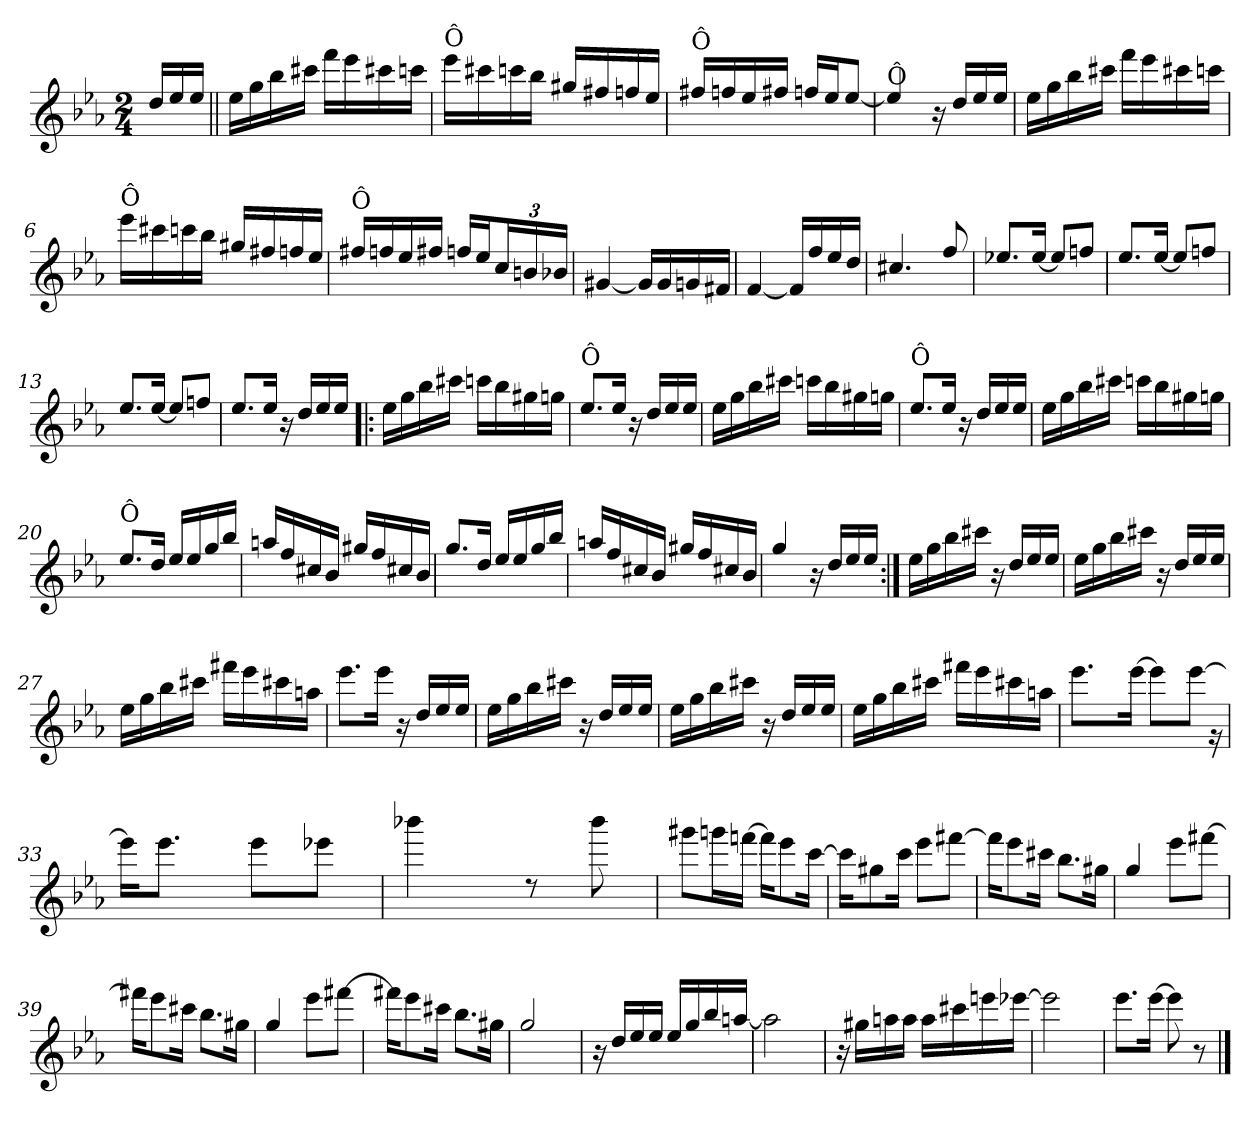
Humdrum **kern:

**kern
*part1
*staff1
*clefG2
*k[b-e-a-]
*E-:
*M2/4
=
16dd/LL
16ee-/
16ee-/JJ
=1||
16ee-\LL
16gg\
16bb-\
16ccc#X\JJ
16fff\LL
16eee-\
16ccc#X\
16cccn\JJ
=2
!LO:TX:a:t=Ô
16eee-\LL
16ccc#X\
16cccn\
16bb-\JJ
16gg#X/LL
16ff#X/
16ffn/
16ee-/JJ
=3
!LO:TX:a:t=Ô
16ff#X/LL
16ffn/
16ee-/
16ff#X/JJ
16ffn/LL
16ee-/J
[8ee-/J
=4
!LO:TX:a:t=Ô
4ee-/]
16r
16dd/LL
16ee-/
16ee-/JJ
!!LO:LB:g=z
=5
16ee-\LL
16gg\
16bb-\
16ccc#X\JJ
16fff\LL
16eee-\
16ccc#X\
16cccn\JJ
=6
!LO:TX:a:t=Ô
16eee-\LL
16ccc#X\
16cccn\
16bb-\JJ
16gg#X/LL
16ff#X/
16ffn/
16ee-/JJ
=7
!LO:TX:a:t=Ô
16ff#X/LL
16ffn/
16ee-/
16ff#X/JJ
16ffn/LL
16ee-/J
24cc/L
24bn/
24b-X/JJ
=8
[4g#X/
16g#/LL]
16g#/
16gn/
16f#X/JJ
=9
[4f/
16f/LL]
16ff/
16ee-/
16dd/JJ
!!LO:LB:g=z
=10
4.cc#X/
8ff/
=11
8.ee-X/L
[16ee-/Jk
8ee-/L]
8ffn/J
=12
8.ee-/L
[16ee-/Jk
8ee-/L]
8ffn/J
=13
8.ee-/L
[16ee-/Jk
8ee-/L]
8ffn/J
!!LO:LB:g=z
=14
8.ee-/L
16ee-/Jk
16r
16dd/LL
16ee-/
16ee-/JJ
=15!|:
16ee-\LL
16gg\
16bb-\
16ccc#X\JJ
16cccn\LL
16bb-\
16gg#X\
16ggn\JJ
=16
!LO:TX:a:t=Ô
8.ee-/L
16ee-/Jk
16r
16dd/LL
16ee-/
16ee-/JJ
=17
16ee-\LL
16gg\
16bb-\
16ccc#X\JJ
16cccn\LL
16bb-\
16gg#X\
16ggn\JJ
=18
!LO:TX:a:t=Ô
8.ee-/L
16ee-/Jk
16r
16dd/LL
16ee-/
16ee-/JJ
!!LO:LB:g=z
=19
16ee-\LL
16gg\
16bb-\
16ccc#X\JJ
16cccn\LL
16bb-\
16gg#X\
16ggn\JJ
=20
!LO:TX:a:t=Ô
8.ee-/L
16dd/Jk
16ee-/LL
16ee-/
16gg/
16bb-/JJ
=21
16aan/LL
16ff/
16cc#X/
16b-/JJ
16gg#X/LL
16ff/
16cc#X/
16b-/JJ
=22
8.gg/L
16dd/Jk
16ee-/LL
16ee-/
16gg/
16bb-/JJ
!!LO:LB:g=z
=23
16aan/LL
16ff/
16cc#X/
16b-/JJ
16gg#X/LL
16ff/
16cc#X/
16b-/JJ
=24
4gg/
16r
16dd/LL
16ee-/
16ee-/JJ
=25:|!
16ee-\LL
16gg\
16bb-\
16ccc#X\JJ
16r
16dd/LL
16ee-/
16ee-/JJ
=26
16ee-\LL
16gg\
16bb-\
16ccc#X\JJ
16r
16dd/LL
16ee-/
16ee-/JJ
!!LO:LB:g=z
=27
16ee-\LL
16gg\
16bb-\
16ccc#X\JJ
16fff#X\LL
16eee-\
16ccc#X\
16aan\JJ
=28
8.eee-\L
16eee-\Jk
16r
16dd/LL
16ee-/
16ee-/JJ
=29
16ee-\LL
16gg\
16bb-\
16ccc#X\JJ
16r
16dd/LL
16ee-/
16ee-/JJ
=30
16ee-\LL
16gg\
16bb-\
16ccc#X\JJ
16r
16dd/LL
16ee-/
16ee-/JJ
!!LO:LB:g=z
=31
16ee-\LL
16gg\
16bb-\
16ccc#X\JJ
16fff#X\LL
16eee-\
16ccc#X\
16aan\JJ
=32
*^
8.eee-\L	16ryy
.	16ryy
.	16ryy
[>16eee-\Jk	16ryy
8eee-\L]	16ryy
.	16ryy
[>8eee-\J	16ryy
.	16r
*v	*v
=33
16eee-\KL]
16ryy
8.eee-\J
16ryy
16ryy
16ryy
8eee-\L
16ryy
16ryy
8eee-X\J
16ryy
16ryy
!!LO:LB:g=z
=34
4bbb-X\
16ryy
16ryy
16ryy
16ryy
8rdd
16ryy
16ryy
8bbb-\
16ryy
16ryy
=35
8ggg#X\L
16gggn\L
[16fffn\JJ
16fff\KL]
8eee-\
[16ccc\Jk
=36
16ccc\KL]
8gg#X\
16ccc\Jk
8eee-\L
[8fff#X\J
=37
16fff#\KL]
8eee-\
16ccc#X\Jk
8.bb-\L
16gg#X\Jk
=38
4gg/
8eee-\L
[8fff#X\J
!!LO:LB:g=z
=39
16fff#X\KL]
8eee-\
16ccc#X\Jk
8.bb-\L
16gg#X\Jk
=40
4gg/
8eee-\L
[8fff#X\J
=41
16fff#X\KL]
8eee-\
16ccc#X\Jk
8.bb-\L
16gg#X\Jk
=42
2gg/
=43
16r
16dd/LL
16ee-/
16ee-/JJ
16ee-/LL
16gg/
16bb-/
[16aan/JJ
!!LO:LB:g=z
=44
2aan\]
=45
16r
16gg#X\LL
16aan\
16aa\JJ
16aa\LL
16ccc#X\
16eeen\
[16eee-X\JJ
=46
2eee-\]
=47
8.eee-\L
[16eee-\Jk
8eee-\]
8r
==
*-
